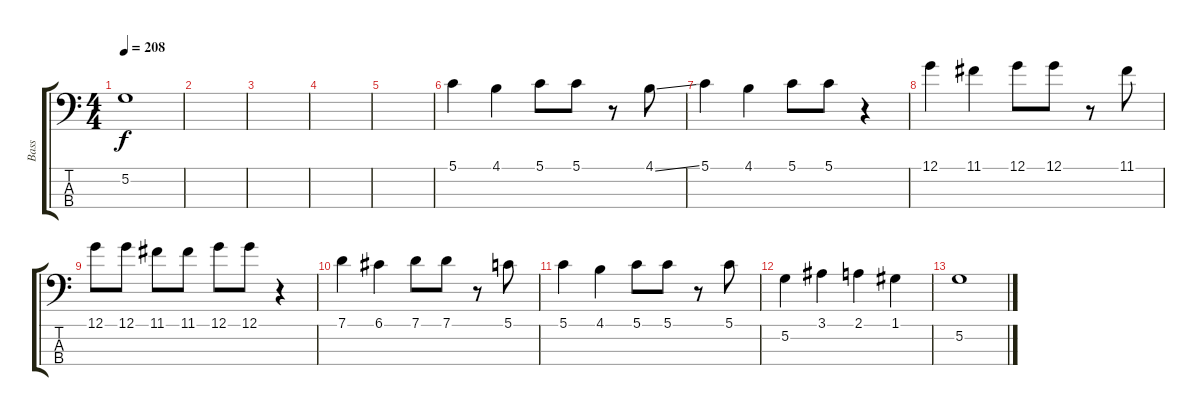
\track ("Bass" "Bass") {instrument electricbasspick}
\staff {score tabs}
\tuning (G2 D2 A1 E1) {hide}
\ts (4 4)
\tempo 208
\clef f4
\ks c
5.2.1{dy f} |
|
|
|
|
5.1.4 4.1.4 5.1.8 5.1.8 r.8 4.1{ss}.8 |
5.1.4 4.1.4 5.1.8 5.1.8 r.4 |
12.1.4 11.1.4 12.1.8 12.1.8 r.8 11.1.8 |
12.1.8 12.1.8 11.1.8 11.1.8 12.1.8 12.1.8 r.4 |
7.1.4 6.1.4 7.1.8 7.1.8 r.8 5.1.8 |
5.1.4 4.1.4 5.1.8 5.1.8 r.8 5.1.8 |
5.2.4 3.1.4 2.1.4 1.1.4 |
5.2.1
